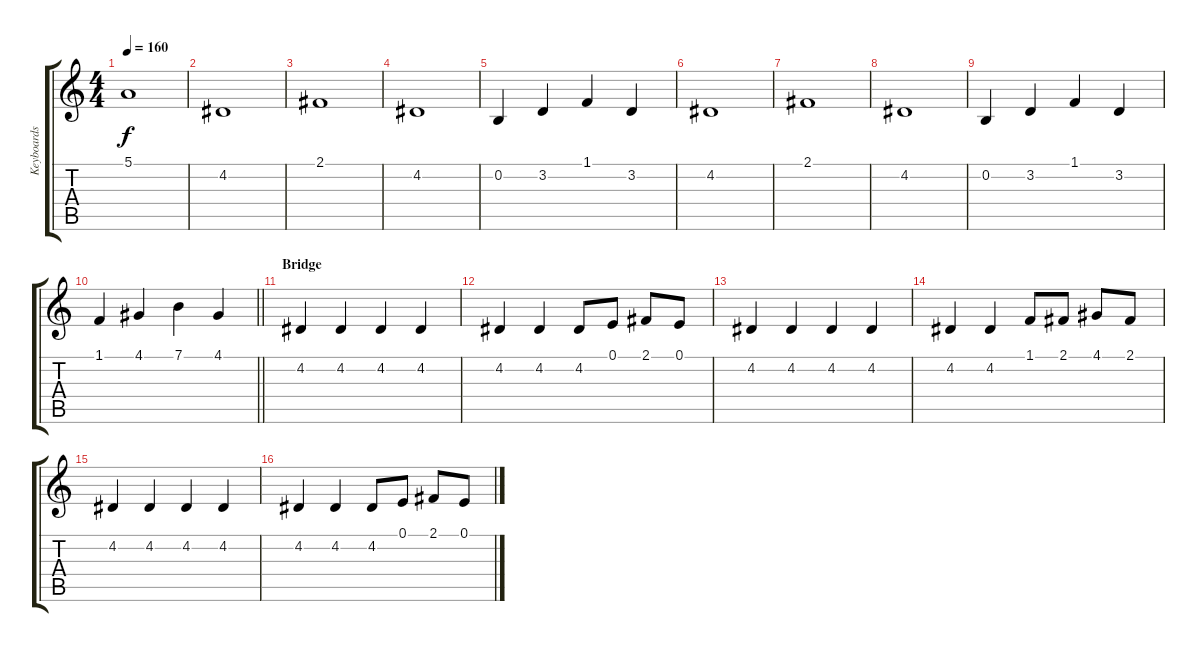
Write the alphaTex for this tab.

\track ("Keyboards " "Keyboards ") {instrument stringensemble1}
\staff {score tabs}
\tuning (E4 B3 G3 D3 A2 E2) {hide}
\ts (4 4)
\tempo 160
\clef g2
\ks c
5.1.1{dy f} |
4.2.1 |
2.1.1 |
4.2.1 |
0.2.4 3.2.4 1.1.4 3.2.4 |
4.2.1 |
2.1.1 |
4.2.1 |
0.2.4 3.2.4 1.1.4 3.2.4 |
\barLineRight lightlight
1.1.4 4.1.4 7.1.4 4.1.4 |
\section ("" "Bridge")
4.2.4 4.2.4 4.2.4 4.2.4 |
4.2.4 4.2.4 4.2.8 0.1.8 2.1.8 0.1.8 |
4.2.4 4.2.4 4.2.4 4.2.4 |
4.2.4 4.2.4 1.1.8 2.1.8 4.1.8 2.1.8 |
4.2.4 4.2.4 4.2.4 4.2.4 |
4.2.4 4.2.4 4.2.8 0.1.8 2.1.8 0.1.8
